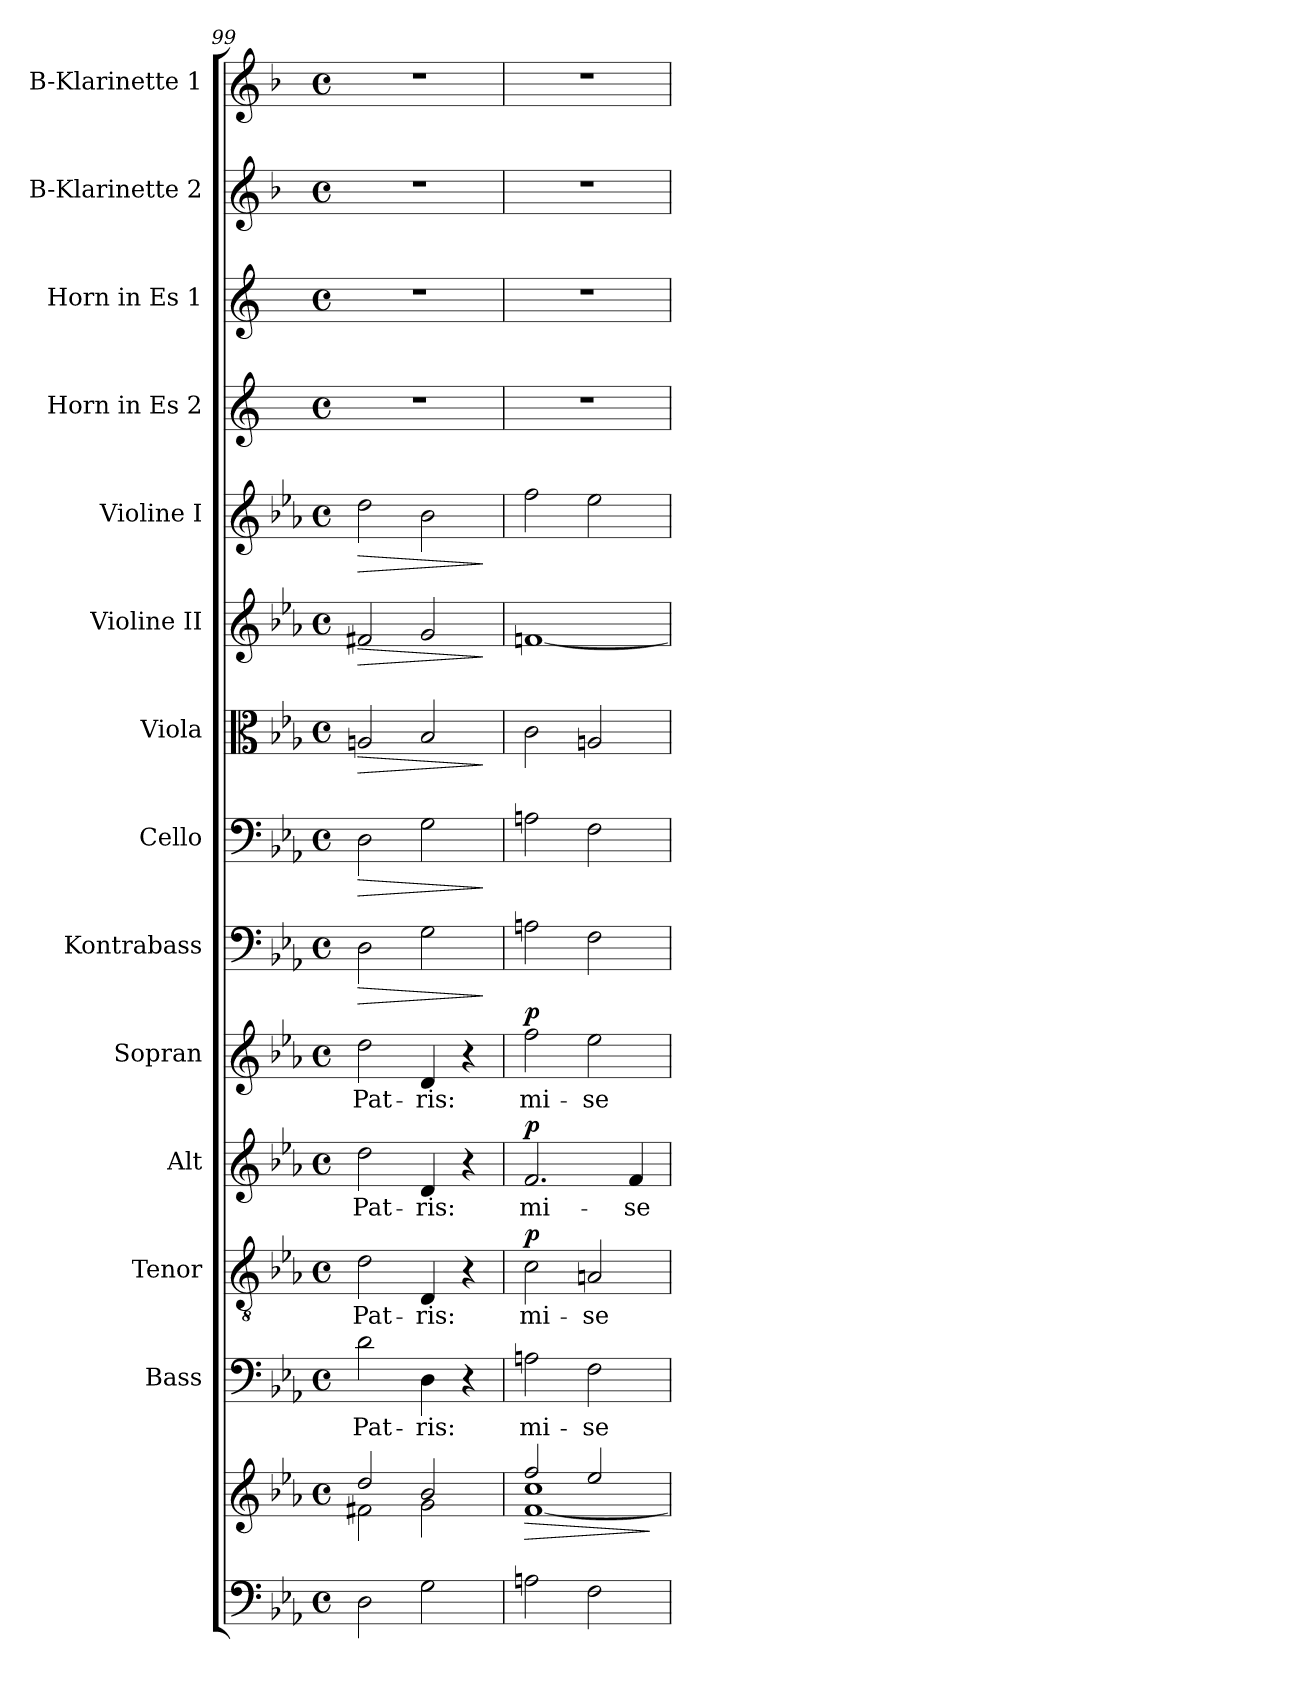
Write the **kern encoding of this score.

**kern	**kern	**dynam	**kern	**text	**kern	**text	**dynam	**kern	**text	**dynam	**kern	**text	**dynam	**kern	**dynam	**kern	**dynam	**kern	**dynam	**kern	**dynam	**kern	**dynam	**kern	**kern	**kern	**kern
*part14	*part14	*part14	*part13	*part13	*part12	*part12	*part12	*part11	*part11	*part11	*part10	*part10	*part10	*part9	*part9	*part8	*part8	*part7	*part7	*part6	*part6	*part5	*part5	*part4	*part3	*part2	*part1
*staff15	*staff14	*staff14/15	*staff13	*staff13	*staff12	*staff12	*staff12	*staff11	*staff11	*staff11	*staff10	*staff10	*staff10	*staff9	*staff9	*staff8	*staff8	*staff7	*staff7	*staff6	*staff6	*staff5	*staff5	*staff4	*staff3	*staff2	*staff1
*	*	*	*I"Bass	*	*I"Tenor	*	*	*I"Alt	*	*	*I"Sopran	*	*	*I"Kontrabass	*	*I"Cello	*	*I"Viola	*	*I"Violine II	*	*I"Violine I	*	*I"Horn in Es 2	*I"Horn in Es 1	*I"B-Klarinette 2	*I"B-Klarinette 1
*	*	*	*I'B.	*	*I'T.	*	*	*I'A.	*	*	*I'S.	*	*	*I'Kb.	*	*	*	*I'Vla.	*	*I'Vl. II	*	*I'Vl. I	*	*I'Hrn. 2	*I'Hrn. 1	*I'Kl. 2	*I'Kl. 1
*clefF4	*clefG2	*	*clefF4	*	*clefGv2	*	*	*clefG2	*	*	*clefG2	*	*	*clefF4	*	*clefF4	*	*clefC3	*	*clefG2	*	*clefG2	*	*clefG2	*clefG2	*clefG2	*clefG2
*	*	*	*	*	*	*	*	*	*	*	*	*	*	*ITrd7c12	*	*	*	*	*	*	*	*	*	*ITrd5c9	*ITrd5c9	*ITrd1c2	*ITrd1c2
*k[b-e-a-]	*k[b-e-a-]	*	*k[b-e-a-]	*	*k[b-e-a-]	*	*	*k[b-e-a-]	*	*	*k[b-e-a-]	*	*	*k[b-e-a-]	*	*k[b-e-a-]	*	*k[b-e-a-]	*	*k[b-e-a-]	*	*k[b-e-a-]	*	*k[b-e-a-]	*k[b-e-a-]	*k[b-e-a-]	*k[b-e-a-]
*E-:	*E-:	*	*E-:	*	*E-:	*	*	*E-:	*	*	*E-:	*	*	*E-:	*	*E-:	*	*E-:	*	*E-:	*	*E-:	*	*E-:	*E-:	*E-:	*E-:
*M4/4	*M4/4	*	*M4/4	*	*M4/4	*	*	*M4/4	*	*	*M4/4	*	*	*M4/4	*	*M4/4	*	*M4/4	*	*M4/4	*	*M4/4	*	*M4/4	*M4/4	*M4/4	*M4/4
*met(c)	*met(c)	*	*met(c)	*	*met(c)	*	*	*met(c)	*	*	*met(c)	*	*	*met(c)	*	*met(c)	*	*met(c)	*	*met(c)	*	*met(c)	*	*met(c)	*met(c)	*met(c)	*met(c)
=99	=99	=99	=99	=99	=99	=99	=99	=99	=99	=99	=99	=99	=99	=99	=99	=99	=99	=99	=99	=99	=99	=99	=99	=99	=99	=99	=99
*	*^	*	*	*	*	*	*	*	*	*	*	*	*	*	*	*	*	*	*	*	*	*	*	*	*	*	*
!	!	!	!	!	!LO:LY:b	!	!LO:LY:b	!	!	!LO:LY:b	!	!	!LO:LY:b	!	!	!LO:HP:b	!	!LO:HP:b	!	!LO:HP:b	!	!LO:HP:b	!	!LO:HP:b	!	!	!	!
2D\	2dd/	2f#X\	.	2d\	Pat-	2d\	Pat-	.	2dd\	Pat-	.	2dd\	Pat-	.	2DD\	>	2D\	>	2An/	>	2f#X/	>	2dd\	>	1r	1r	1r	1r
!	!	!	!	!	!LO:LY:b	!	!LO:LY:b	!	!	!LO:LY:b	!	!	!LO:LY:b	!	!	!	!	!	!	!	!	!	!	!	!	!	!	!
2G\	2b-/	2g\	.	4D\	-ris:	4D/	-ris:	.	4d/	-ris:	.	4d/	-ris:	.	2GG\	.	2G\	.	2B-/	.	2g/	.	2b-\	.	.	.	.	.
.	.	.	.	4r	.	4r	.	.	4r	.	.	4r	.	.	.	.	.	.	.	.	.	.	.	.	.	.	.	.
*	*v	*v	*	*	*	*	*	*	*	*	*	*	*	*	*	*	*	*	*	*	*	*	*	*	*	*	*	*
.	.	.	.	.	.	.	.	.	.	.	.	.	.	.	]	.	]	.	]	.	]	.	]	.	.	.	.
=100	=100	=100	=100	=100	=100	=100	=100	=100	=100	=100	=100	=100	=100	=100	=100	=100	=100	=100	=100	=100	=100	=100	=100	=100	=100	=100	=100
!	!	!LO:HP:b	!	!LO:LY:b	!	!LO:LY:b	!LO:DY:a	!	!LO:LY:b	!LO:DY:a	!	!LO:LY:b	!LO:DY:a	!	!	!	!	!	!	!	!	!	!	!	!	!	!
*	*^	*	*	*	*	*	*	*	*	*	*	*	*	*	*	*	*	*	*	*	*	*	*	*	*	*	*
2An\	2ff/	[<1f 1cc	>	2An\	mi-	2c\	mi-	p	2.f/	mi-	p	2ff\	mi-	p	2AAn\	.	2An\	.	2c\	.	[1fn	.	2ff\	.	1r	1r	1r	1r
!	!	!	!	!	!LO:LY:b	!	!LO:LY:b	!	!	!	!	!	!LO:LY:b	!	!	!	!	!	!	!	!	!	!	!	!	!	!	!
2F\	2ee-/	.	.	2F\	-se-	2An/	-se-	.	.	.	.	2ee-\	-se-	.	2FF\	.	2F\	.	2An/	.	.	.	2ee-\	.	.	.	.	.
!	!	!	!	!	!	!	!	!	!	!LO:LY:b	!	!	!	!	!	!	!	!	!	!	!	!	!	!	!	!	!	!
.	.	.	.	.	.	.	.	.	4f/	-se-	.	.	.	.	.	.	.	.	.	.	.	.	.	.	.	.	.	.
*	*v	*v	*	*	*	*	*	*	*	*	*	*	*	*	*	*	*	*	*	*	*	*	*	*	*	*	*	*
.	.	]	.	.	.	.	.	.	.	.	.	.	.	.	.	.	.	.	.	.	.	.	.	.	.	.	.
=	=	=	=	=	=	=	=	=	=	=	=	=	=	=	=	=	=	=	=	=	=	=	=	=	=	=	=
*-	*-	*-	*-	*-	*-	*-	*-	*-	*-	*-	*-	*-	*-	*-	*-	*-	*-	*-	*-	*-	*-	*-	*-	*-	*-	*-	*-
